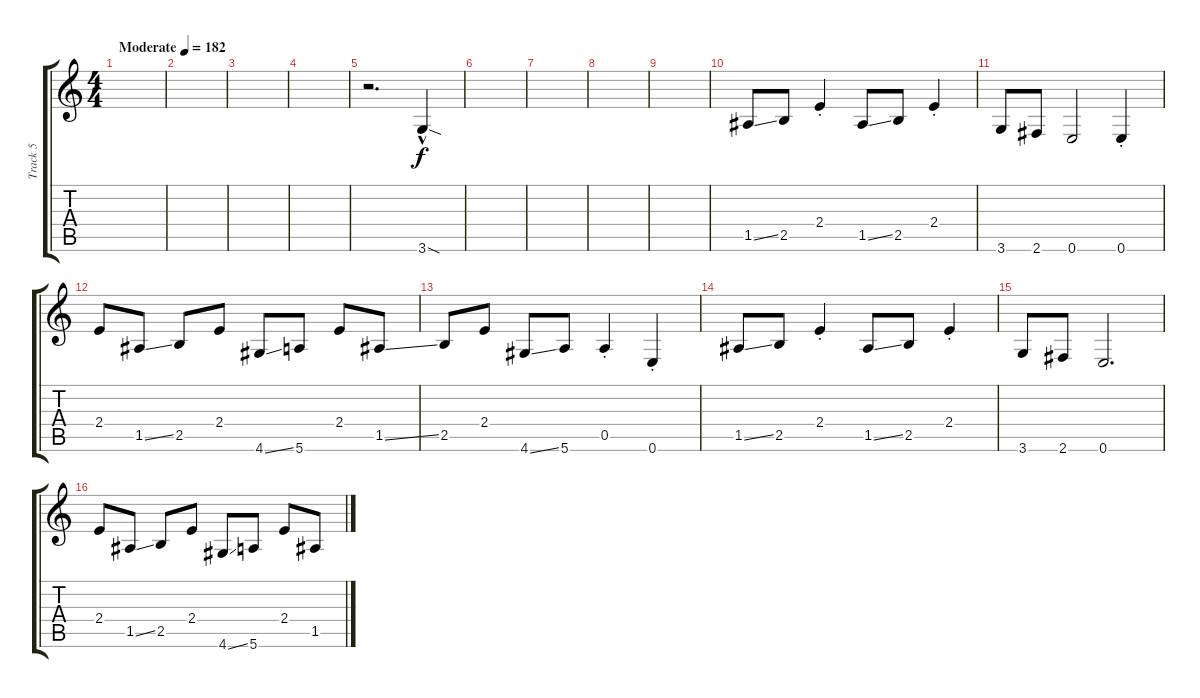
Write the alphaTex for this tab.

\track ("Track 5" "Track 5") {instrument electricbasspick}
\staff {score tabs}
\tuning (E4 B3 G3 D3 A2 E2) {hide}
\ts (4 4)
\tempo (182 "Moderate")
\clef g2
\ks c
|
|
|
|
r.2{d} 3.6{sod hac}.4 |
|
|
|
|
1.5{ss}.8{dy f} 2.5.8 2.4{st}.4 1.5{ss}.8 2.5.8 2.4{st}.4 |
3.6.8 2.6.8 0.6.2 0.6{st}.4 |
2.4.8 1.5{ss}.8 2.5.8 2.4.8 4.6{ss}.8 5.6.8 2.4.8 1.5{ss}.8 |
2.5.8 2.4.8 4.6{ss}.8 5.6.8 0.5{st}.4 0.6{st}.4 |
1.5{ss}.8 2.5.8 2.4{st}.4 1.5{ss}.8 2.5.8 2.4{st}.4 |
3.6.8 2.6.8 0.6.2{d} |
2.4.8 1.5{ss}.8 2.5.8 2.4.8 4.6{ss}.8 5.6.8 2.4.8 1.5{ss}.8
